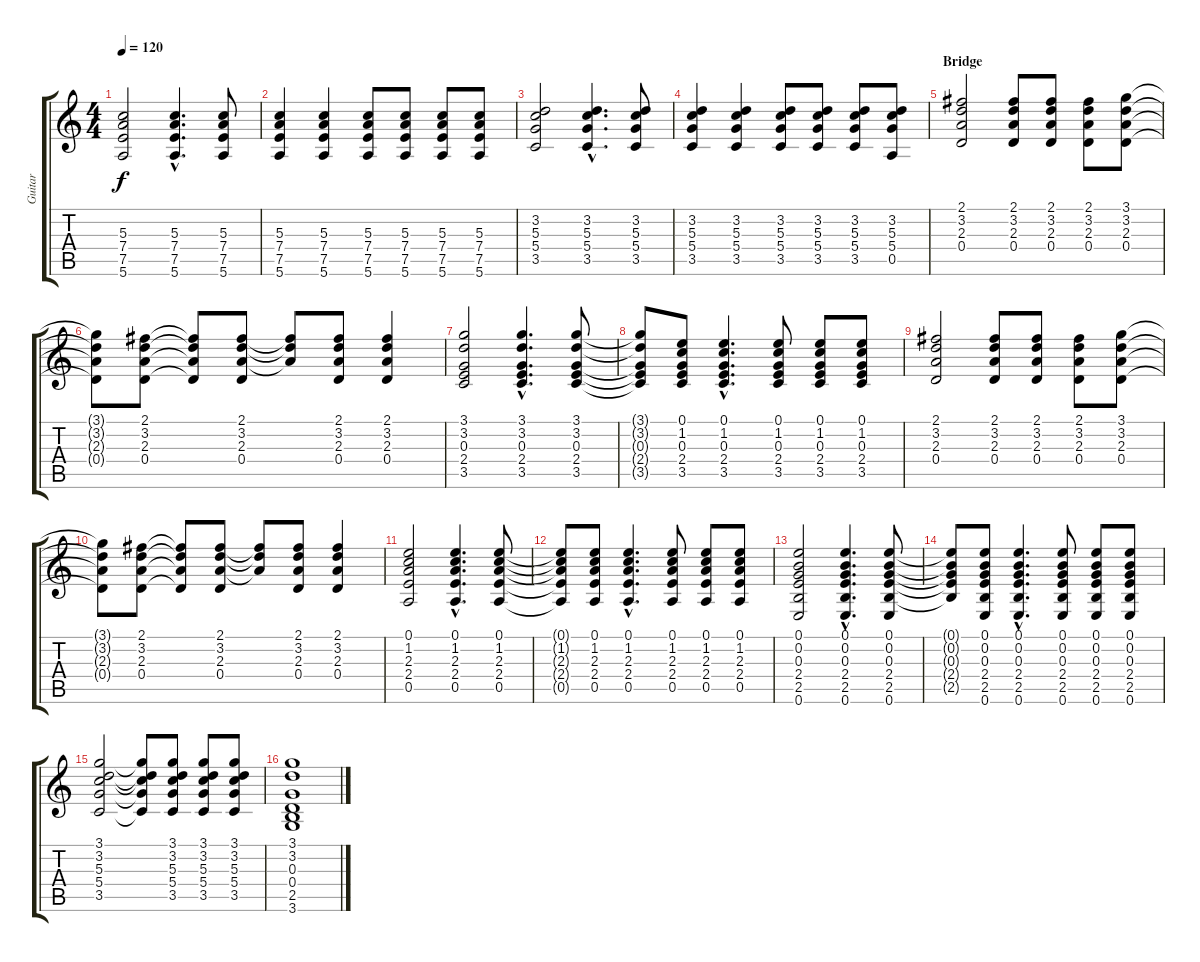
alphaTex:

\track ("Guitar" "Guitar") {instrument acousticguitarnylon}
\staff {score tabs}
\tuning (E4 B3 G3 D3 A2 E2) {hide}
\ts (4 4)
\tempo 120
\clef g2
\ks c
(5.3 7.4 7.5 5.6).2{dy f} (5.3{hac} 7.4{hac} 7.5{hac} 5.6{hac}).4{d} (5.3 7.4 7.5 5.6).8 |
(5.3 7.4 7.5 5.6).4 (5.3 7.4 7.5 5.6).4 (5.3 7.4 7.5 5.6).8 (5.3 7.4 7.5 5.6).8 (5.3 7.4 7.5 5.6).8 (5.3 7.4 7.5 5.6).8 |
(3.2 5.3 5.4 3.5).2 (3.2{hac} 5.3{hac} 5.4{hac} 3.5{hac}).4{d} (3.2 5.3 5.4 3.5).8 |
(3.2 5.3 5.4 3.5).4 (3.2 5.3 5.4 3.5).4 (3.2 5.3 5.4 3.5).8 (3.2 5.3 5.4 3.5).8 (3.2 5.3 5.4 3.5).8 (3.2 5.3 5.4 0.5).8 |
\section ("" "Bridge")
(2.1 3.2 2.3 0.4).2 (2.1 3.2 2.3 0.4).8 (2.1 3.2 2.3 0.4).8 (2.1 3.2 2.3 0.4).8 (3.1 3.2 2.3 0.4).8 |
(3.1{t} 3.2{t} 2.3{t} 0.4{t}).8 (2.1 3.2 2.3 0.4).8 (2.1{t} 3.2{t} 2.3{t} 0.4{t}).8 (2.1 3.2 2.3 0.4).8 (2.1{t} 3.2{t} 2.3{t}).8 (2.1 3.2 2.3 0.4).8 (2.1 3.2 2.3 0.4).4 |
(3.1 3.2 0.3 2.4 3.5).2 (3.1{hac} 3.2{hac} 0.3{hac} 2.4{hac} 3.5{hac}).4{d} (3.1 3.2 0.3 2.4 3.5).8 |
(3.1{t} 3.2{t} 0.3{t} 2.4{t} 3.5{t}).8 (0.1 1.2 0.3 2.4 3.5).8 (0.1{hac} 1.2{hac} 0.3{hac} 2.4{hac} 3.5{hac}).4{d} (0.1 1.2 0.3 2.4 3.5).8 (0.1 1.2 0.3 2.4 3.5).8 (0.1 1.2 0.3 2.4 3.5).8 |
(2.1 3.2 2.3 0.4).2 (2.1 3.2 2.3 0.4).8 (2.1 3.2 2.3 0.4).8 (2.1 3.2 2.3 0.4).8 (3.1 3.2 2.3 0.4).8 |
(3.1{t} 3.2{t} 2.3{t} 0.4{t}).8 (2.1 3.2 2.3 0.4).8 (2.1{t} 3.2{t} 2.3{t} 0.4{t}).8 (2.1 3.2 2.3 0.4).8 (2.1{t} 3.2{t} 2.3{t}).8 (2.1 3.2 2.3 0.4).8 (2.1 3.2 2.3 0.4).4 |
(0.1 1.2 2.3 2.4 0.5).2 (0.1{hac} 1.2{hac} 2.3{hac} 2.4{hac} 0.5{hac}).4{d} (0.1 1.2 2.3 2.4 0.5).8 |
(0.1{t} 1.2{t} 2.3{t} 2.4{t} 0.5{t}).8 (0.1 1.2 2.3 2.4 0.5).8 (0.1{hac} 1.2{hac} 2.3{hac} 2.4{hac} 0.5{hac}).4{d} (0.1 1.2 2.3 2.4 0.5).8 (0.1 1.2 2.3 2.4 0.5).8 (0.1 1.2 2.3 2.4 0.5).8 |
(0.1 0.2 0.3 2.4 2.5 0.6).2 (0.1{hac} 0.2{hac} 0.3{hac} 2.4{hac} 2.5{hac} 0.6{hac}).4{d} (0.1 0.2 0.3 2.4 2.5 0.6).8 |
(0.1{t} 0.2{t} 0.3{t} 2.4{t} 2.5{t}).8 (0.1 0.2 0.3 2.4 2.5 0.6).8 (0.1{hac} 0.2{hac} 0.3{hac} 2.4{hac} 2.5{hac} 0.6{hac}).4{d} (0.1 0.2 0.3 2.4 2.5 0.6).8 (0.1 0.2 0.3 2.4 2.5 0.6).8 (0.1 0.2 0.3 2.4 2.5 0.6).8 |
(3.1 3.2 5.3 5.4 3.5).2 (3.1{t} 3.2{t} 5.3{t} 5.4{t} 3.5{t}).8 (3.1 3.2 5.3 5.4 3.5).8 (3.1 3.2 5.3 5.4 3.5).8 (3.1 3.2 5.3 5.4 3.5).8 |
(3.1 3.2 0.3 0.4 2.5 3.6).1
